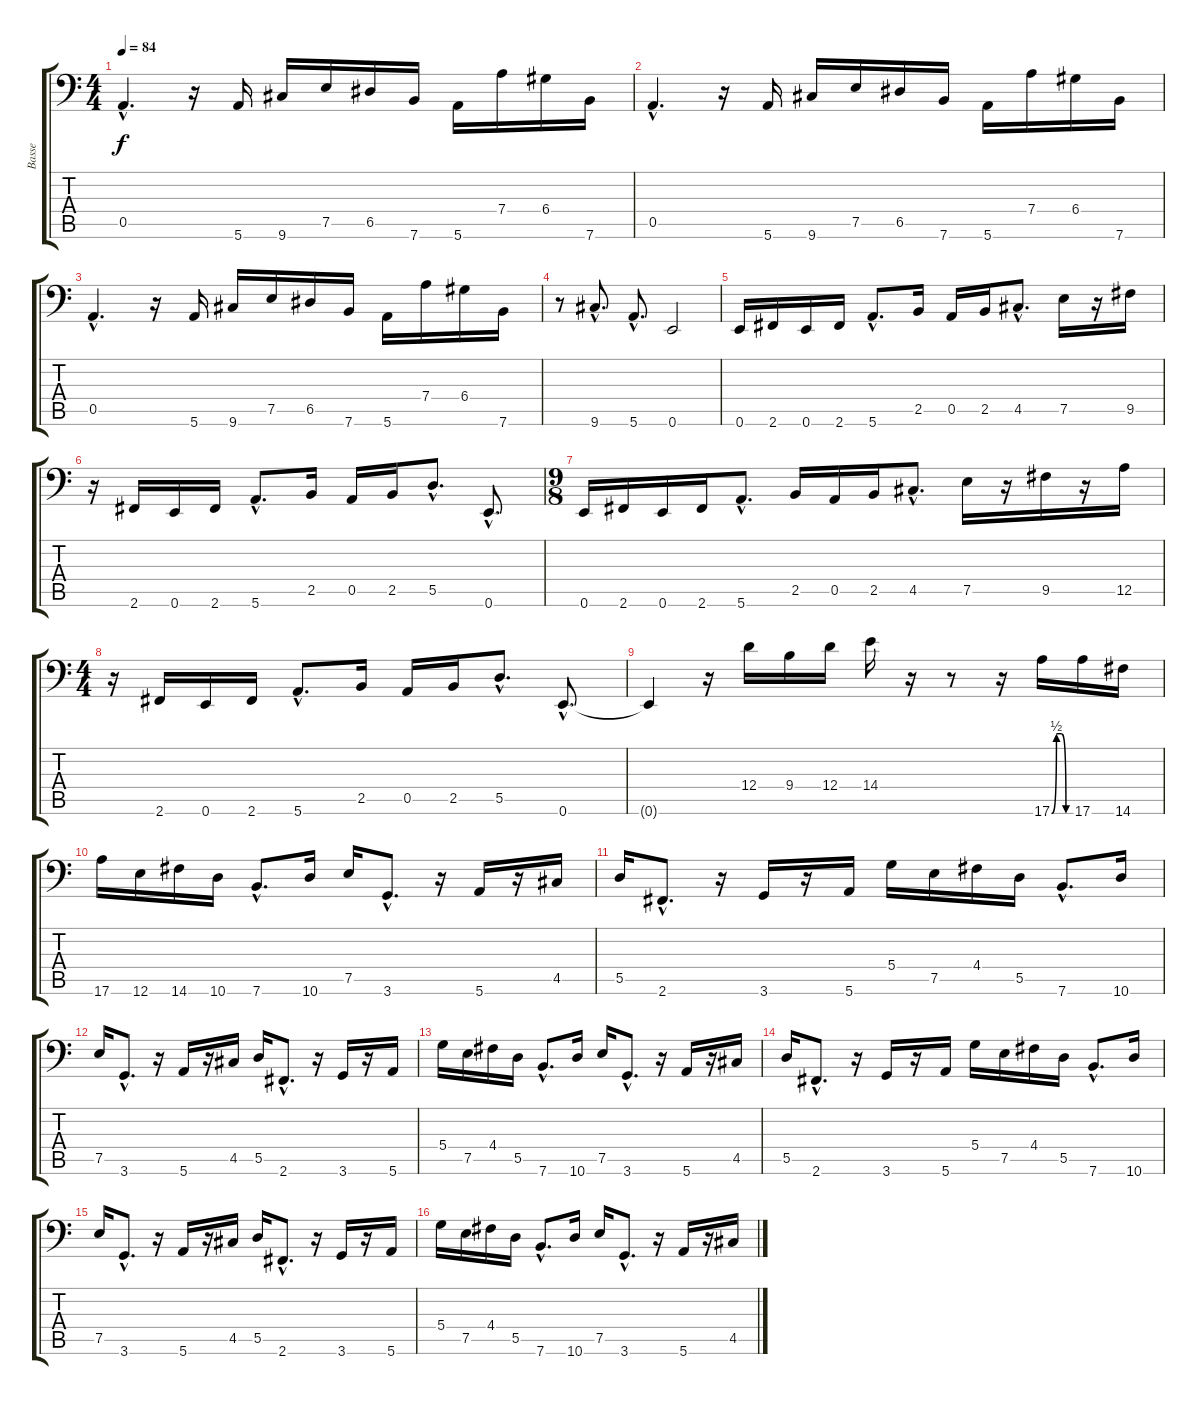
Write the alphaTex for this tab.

\track ("Basse" "Basse") {instrument acousticguitarnylon}
\staff {score tabs}
\tuning (E2 B1 G2 D2 A1 E1) {hide}
\ts (4 4)
\tempo 84
\clef f4
\ks c
0.5{hac}.4{d dy f} r.16 5.6.16 9.6.16 7.5.16 6.5.16 7.6.16 5.6.16 7.4.16 6.4.16 7.6.16 |
0.5{hac}.4{d} r.16 5.6.16 9.6.16 7.5.16 6.5.16 7.6.16 5.6.16 7.4.16 6.4.16 7.6.16 |
0.5{hac}.4{d} r.16 5.6.16 9.6.16 7.5.16 6.5.16 7.6.16 5.6.16 7.4.16 6.4.16 7.6.16 |
r.8 9.6{hac}.8{d} 5.6{hac}.8{d} 0.6.2 |
0.6.16 2.6.16 0.6.16 2.6.16 5.6{hac}.8{d} 2.5.16 0.5.16 2.5.16 4.5{hac}.8{d} 7.5.16 r.16 9.5.16 |
r.16 2.6.16 0.6.16 2.6.16 5.6{hac}.8{d} 2.5.16 0.5.16 2.5.16 5.5{hac}.8{d} 0.6{hac}.8{d} |
\ts (9 8)
0.6.16 2.6.16 0.6.16 2.6.16 5.6{hac}.8{d} 2.5.16 0.5.16 2.5.16 4.5{hac}.8{d} 7.5.16 r.16 9.5.16 r.16 12.5.16 |
\ts (4 4)
r.16 2.6.16 0.6.16 2.6.16 5.6{hac}.8{d} 2.5.16 0.5.16 2.5.16 5.5{hac}.8{d} 0.6{hac}.8{d} |
0.6{t}.4 r.16 12.4.16 9.4.16 12.4.16 14.4.16 r.16 r.8 r.16 17.6{be (custom 0 0 15 2 30 2 45 0 60 0)}.16 17.6.16 14.6.16 |
17.6.16 12.6.16 14.6.16 10.6.16 7.6{hac}.8{d} 10.6.16 7.5.16 3.6{hac}.8{d} r.16 5.6.16 r.16 4.5.16 |
5.5.16 2.6{hac}.8{d} r.16 3.6.16 r.16 5.6.16 5.4.16 7.5.16 4.4.16 5.5.16 7.6{hac}.8{d} 10.6.16 |
7.5.16 3.6{hac}.8{d} r.16 5.6.16 r.16 4.5.16 5.5.16 2.6{hac}.8{d} r.16 3.6.16 r.16 5.6.16 |
5.4.16 7.5.16 4.4.16 5.5.16 7.6{hac}.8{d} 10.6.16 7.5.16 3.6{hac}.8{d} r.16 5.6.16 r.16 4.5.16 |
5.5.16 2.6{hac}.8{d} r.16 3.6.16 r.16 5.6.16 5.4.16 7.5.16 4.4.16 5.5.16 7.6{hac}.8{d} 10.6.16 |
7.5.16 3.6{hac}.8{d} r.16 5.6.16 r.16 4.5.16 5.5.16 2.6{hac}.8{d} r.16 3.6.16 r.16 5.6.16 |
5.4.16 7.5.16 4.4.16 5.5.16 7.6{hac}.8{d} 10.6.16 7.5.16 3.6{hac}.8{d} r.16 5.6.16 r.16 4.5.16
